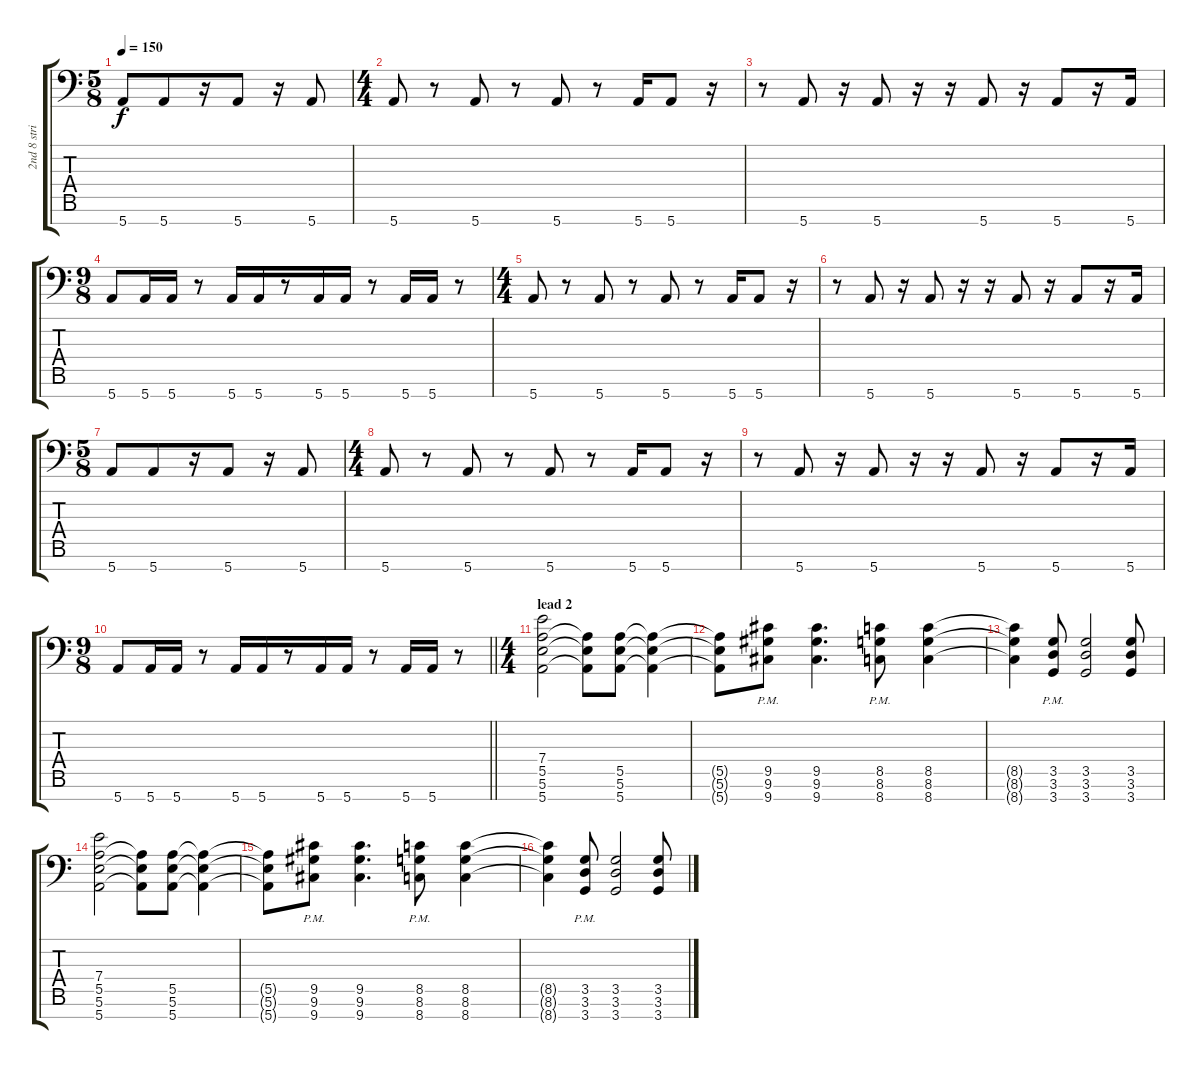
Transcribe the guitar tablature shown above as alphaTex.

\track ("2nd 8 string " "2nd 8 stri") {instrument overdrivenguitar}
\staff {score tabs}
\tuning (B3 G3 D3 A2 E2 B1 E1) {hide}
\ts (5 8)
\tempo 150
\clef f4
\ks c
5.7.8{dy f} 5.7.8 r.16 5.7.8 r.16 5.7.8 |
\ts (4 4)
5.7.8{volume 16} r.8 5.7.8 r.8 5.7.8 r.8 5.7.16 5.7.8 r.16 |
r.8 5.7.8 r.16 5.7.8 r.16 r.16 5.7.8 r.16 5.7.8 r.16 5.7.16 |
\ts (9 8)
5.7.8 5.7.16 5.7.16 r.8 5.7.16 5.7.16 r.8 5.7.16 5.7.16 r.8 5.7.16 5.7.16 r.8 |
\ts (4 4)
5.7.8 r.8 5.7.8 r.8 5.7.8 r.8 5.7.16 5.7.8 r.16 |
r.8 5.7.8 r.16 5.7.8 r.16 r.16 5.7.8 r.16 5.7.8 r.16 5.7.16 |
\ts (5 8)
5.7.8 5.7.8 r.16 5.7.8 r.16 5.7.8 |
\ts (4 4)
5.7.8 r.8 5.7.8 r.8 5.7.8 r.8 5.7.16 5.7.8 r.16 |
r.8 5.7.8 r.16 5.7.8 r.16 r.16 5.7.8 r.16 5.7.8 r.16 5.7.16 |
\ts (9 8)
\barLineRight lightlight
5.7.8 5.7.16 5.7.16 r.8 5.7.16 5.7.16 r.8 5.7.16 5.7.16 r.8 5.7.16 5.7.16 r.8 |
\ts (4 4)
\section ("" "lead 2")
(7.4 5.5 5.6 5.7).2{volume 10} (5.5{t} 5.6{t} 5.7{t}).8 (5.5 5.6 5.7).8 (5.5{t} 5.6{t} 5.7{t}).4 |
(5.5{t} 5.6{t} 5.7{t}).8 (9.5{pm} 9.6 9.7).8 (9.5 9.6 9.7).4{d} (8.5{pm} 8.6 8.7).8 (8.5 8.6 8.7).4 |
(8.5{t} 8.6{t} 8.7{t}).4 (3.5 3.6 3.7{pm}).8 (3.5 3.6 3.7).2 (3.5 3.6 3.7).8 |
(7.4 5.5 5.6 5.7).2{volume 10} (5.5{t} 5.6{t} 5.7{t}).8 (5.5 5.6 5.7).8 (5.5{t} 5.6{t} 5.7{t}).4 |
(5.5{t} 5.6{t} 5.7{t}).8 (9.5{pm} 9.6 9.7).8 (9.5 9.6 9.7).4{d} (8.5{pm} 8.6 8.7).8 (8.5 8.6 8.7).4 |
(8.5{t} 8.6{t} 8.7{t}).4 (3.5 3.6 3.7{pm}).8 (3.5 3.6 3.7).2 (3.5 3.6 3.7).8
